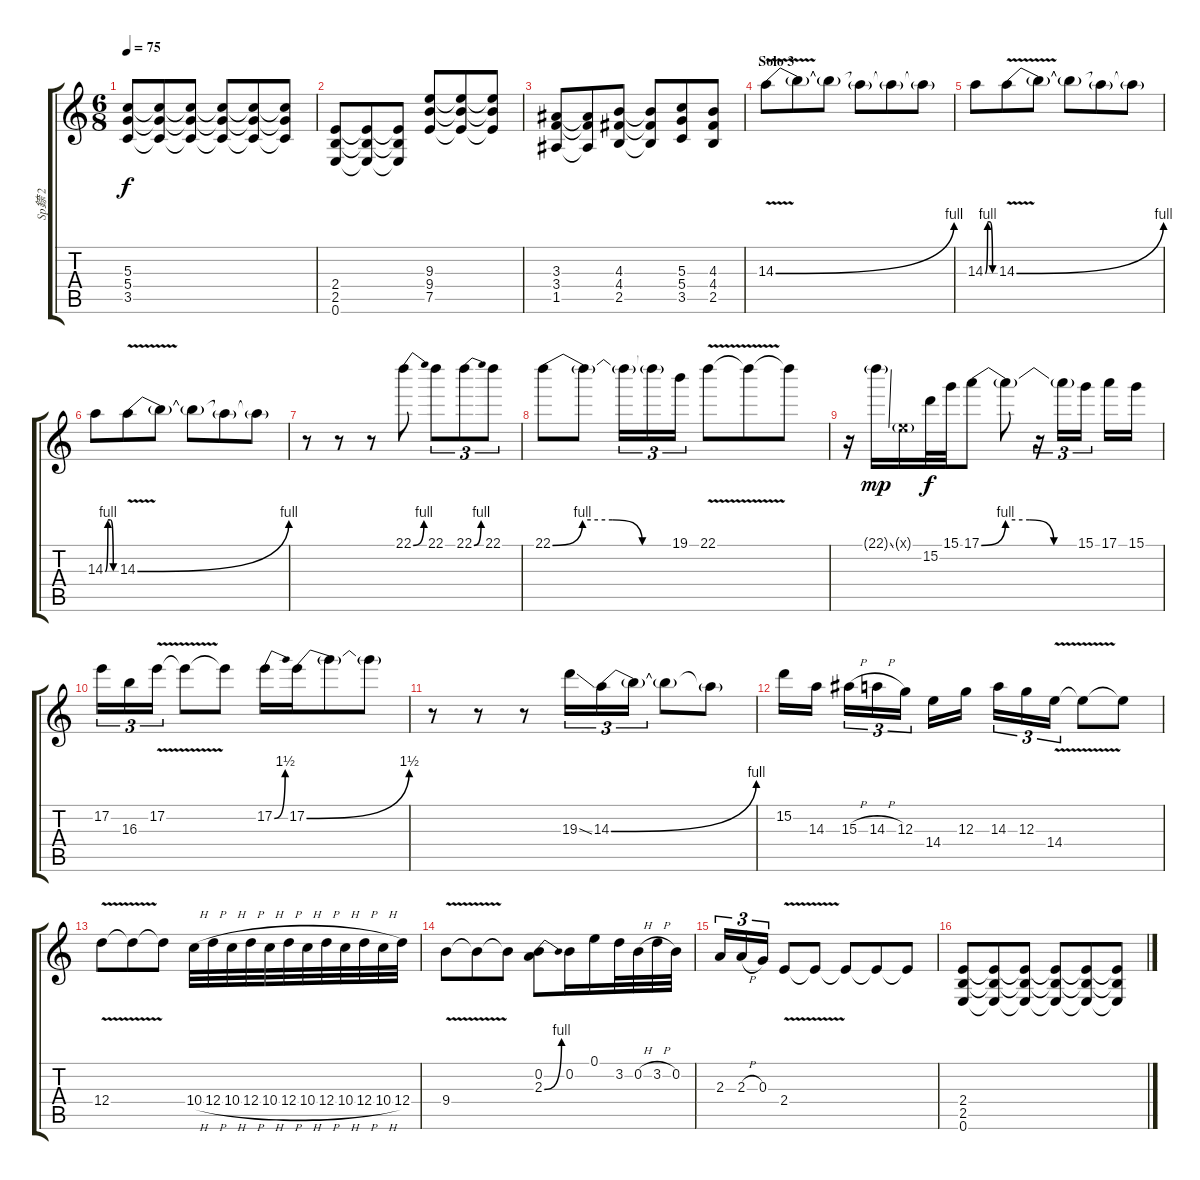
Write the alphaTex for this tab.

\track ("Sp錼 2" "Sp錼 2") {instrument distortionguitar}
\staff {score tabs}
\tuning (E4 B3 G3 D3 A2 E2) {hide}
\ts (6 8)
\tempo 75
\clef g2
\ks c
(5.3 5.4 3.5).8{dy f} (5.3{t} 5.4{t} 3.5{t}).8 (5.3{t} 5.4{t} 3.5{t}).8 (5.3{t} 5.4{t} 3.5{t}).8 (5.3{t} 5.4{t} 3.5{t}).8 (5.3{t} 5.4{t} 3.5{t}).8 |
(2.4 2.5 0.6).8 (2.4{t} 2.5{t} 0.6{t}).8 (2.4{t} 2.5{t} 0.6{t}).8 (9.3 9.4 7.5).8 (9.3{t} 9.4{t} 7.5{t}).8 (9.3{t} 9.4{t} 7.5{t}).8 |
(3.3 3.4 1.5).8 (3.3{t} 3.4{t} 1.5{t}).8 (4.3 4.4 2.5).8 (4.3{t} 4.4{t} 2.5{t}).8 (5.3 5.4 3.5).8 (4.3 4.4 2.5).8 |
\section ("" "Solo 3")
14.3{be (bend 0 0 60 4) v}.8 14.3{t}.8 14.3{t}.8 14.3{t}.8 14.3{t}.8 14.3{t}.8 |
14.3{be (custom 0 0 15 4 30 4 45 0 60 0)}.8 14.3{be (bend 0 0 60 4) v}.8 14.3{t}.8 14.3{t}.8 14.3{t}.8 14.3{t}.8 |
14.3{be (custom 0 0 15 4 30 4 45 0 60 0)}.8 14.3{be (bend 0 0 60 4) v}.8 14.3{t}.8 14.3{t}.8 14.3{t}.8 14.3{t}.8 |
r.8 r.8 r.8 22.1{be (bend 0 0 60 4)}.8 22.1.8{tu (3 2)} 22.1{be (bend 0 0 60 4)}.8{tu (3 2)} 22.1.8{tu (3 2)} |
22.1{be (custom 0 0 15 4 30 4 45 0 60 0)}.8 22.1{t}.8 22.1{t}.16{tu (3 2)} 22.1{t}.16{tu (3 2)} 19.1.16{tu (3 2)} 22.1{v}.8 22.1{t}.8 22.1{t}.8 |
r.16 22.1{ss g}.16{dy mp} 0.1{g x}.16 15.2.32{dy f} 15.1.32 17.1{be (custom 0 0 15 4 30 4 45 0 60 0)}.8 17.1{t}.8 r.16{tu (3 2)} 17.1{t}.16{tu (3 2)} 15.1.16{tu (3 2)} 17.1.16 15.1.16 |
17.2.16{tu (3 2)} 16.3.16{tu (3 2)} 17.2{v}.16{tu (3 2)} 17.2{t}.8 17.2{t}.8 17.2{be (bend 0 0 60 6)}.16 17.2{be (bend 0 0 60 6)}.16 17.2{t}.8 17.2{t}.8 |
r.8 r.8 r.8 19.3{ss}.16{tu (3 2)} 14.3{be (bend 0 0 60 4)}.16{tu (3 2)} 14.3{t}.16{tu (3 2)} 14.3{t}.8 14.3{t}.8 |
15.2.16 14.3.16 15.3{h}.16{tu (3 2)} 14.3{h}.16{tu (3 2)} 12.3.16{tu (3 2)} 14.4.16 12.3.16 14.3.16{tu (3 2)} 12.3.16{tu (3 2)} 14.4{v}.16{tu (3 2)} 14.4{t}.8 14.4{t}.8 |
12.4{v}.8 12.4{t}.8 12.4{t}.8 10.4{h}.32 12.4{h}.32 10.4{h}.32 12.4{h}.32 10.4{h}.32 12.4{h}.32 10.4{h}.32 12.4{h}.32 10.4{h}.32 12.4{h}.32 10.4{h}.32 12.4.32 |
9.4{v}.8 9.4{t}.8 9.4{t}.8 (0.2 2.3{be (bend 0 0 60 4)}).8 0.2.16 0.1.16 3.2.32 0.2{h}.32 3.2{h}.32 0.2.32 |
2.3.16{tu (3 2)} 2.3{h}.16{tu (3 2)} 0.3.16{tu (3 2)} 2.4{v}.8 2.4{t}.8 2.4{t}.8 2.4{t}.8 2.4{t}.8 |
(2.4 2.5 0.6).8 (2.4{t} 2.5{t} 0.6{t}).8 (2.4{t} 2.5{t} 0.6{t}).8 (2.4{t} 2.5{t} 0.6{t}).8 (2.4{t} 2.5{t} 0.6{t}).8 (2.4{t} 2.5{t} 0.6{t}).8
